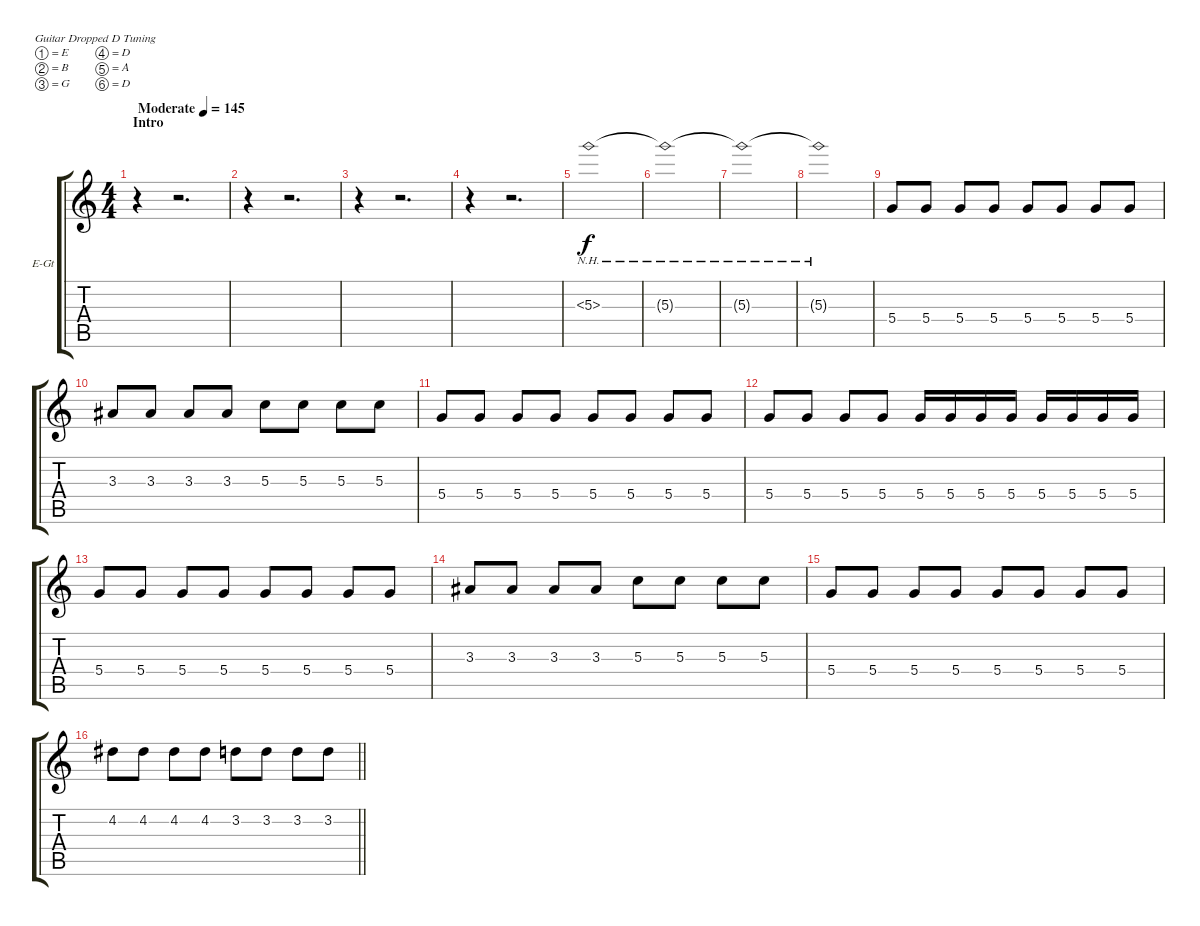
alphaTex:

\bracketExtendMode groupsimilarinstruments
\firstSystemTrackNameOrientation horizontal
\otherSystemsTrackNameOrientation horizontal
\track ("Diego" "E-Gt") {instrument distortionguitar}
\staff {score tabs}
\tuning (E4 B3 G3 D3 A2 D2)
\ts (4 4)
\beaming (8 2 2 2 2)
\section ("" "Intro")
\tempo (145 "Moderate")
\clef g2
\ks c
r.4{dy f instrument distortionguitar} r.2{d} |
r.4 r.2{d} |
r.4 r.2{d} |
r.4 r.2{d} |
5.3{nh}.1 |
5.3{nh t}.1 |
5.3{nh t}.1 |
5.3{nh t}.1 |
5.4.8 5.4.8 5.4.8 5.4.8 5.4.8 5.4.8 5.4.8 5.4.8 |
3.3.8 3.3.8 3.3.8 3.3.8 5.3.8 5.3.8 5.3.8 5.3.8 |
5.4.8 5.4.8 5.4.8 5.4.8 5.4.8 5.4.8 5.4.8 5.4.8 |
5.4.8 5.4.8 5.4.8 5.4.8 5.4.16 5.4.16 5.4.16 5.4.16 5.4.16 5.4.16 5.4.16 5.4.16 |
5.4.8 5.4.8 5.4.8 5.4.8 5.4.8 5.4.8 5.4.8 5.4.8 |
3.3.8 3.3.8 3.3.8 3.3.8 5.3.8 5.3.8 5.3.8 5.3.8 |
5.4.8 5.4.8 5.4.8 5.4.8 5.4.8 5.4.8 5.4.8 5.4.8 |
\barLineRight lightlight
4.2.8 4.2.8 4.2.8 4.2.8 3.2.8 3.2.8 3.2.8 3.2.8
